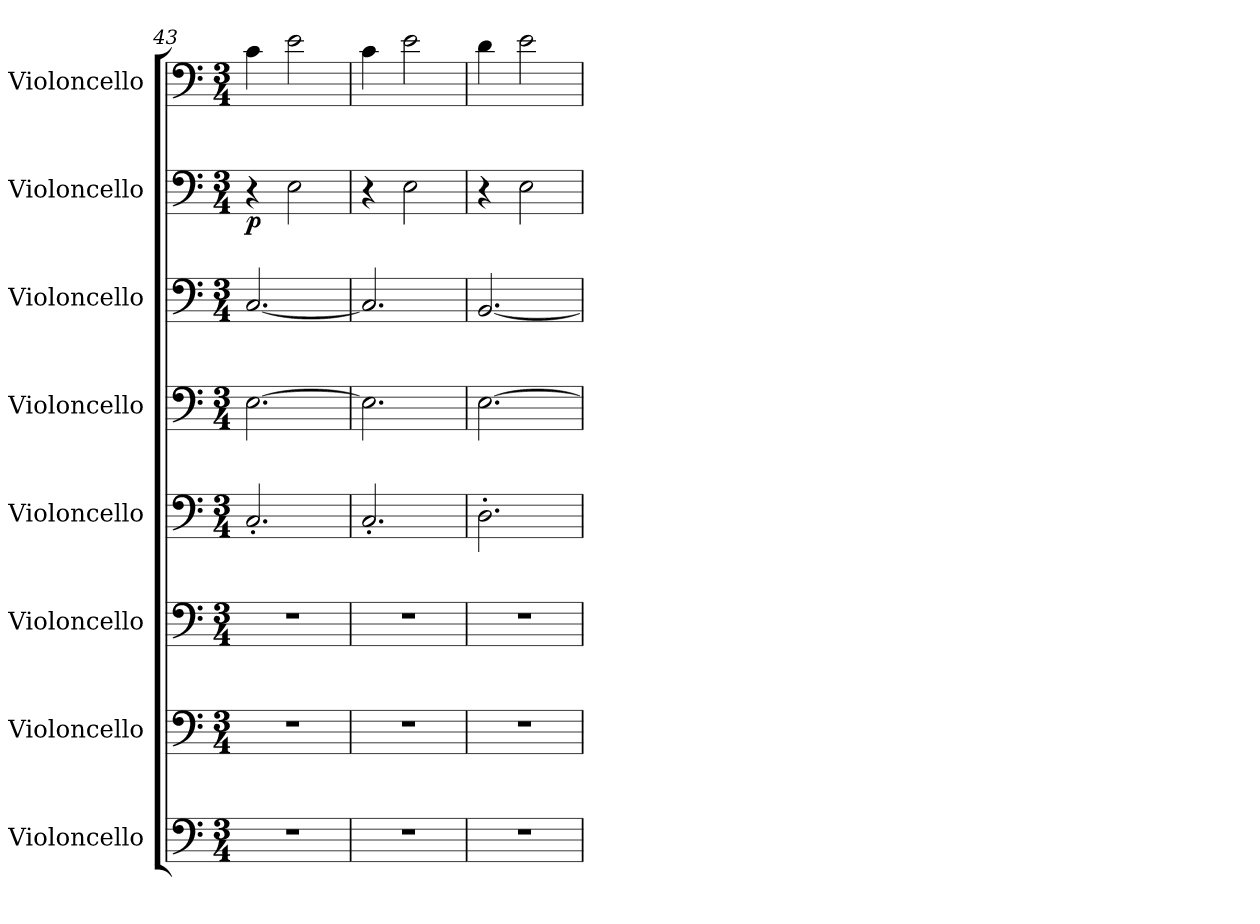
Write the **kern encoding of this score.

**kern	**kern	**kern	**kern	**kern	**kern	**kern	**dynam	**kern
*part8	*part7	*part6	*part5	*part4	*part3	*part2	*part2	*part1
*staff8	*staff7	*staff6	*staff5	*staff4	*staff3	*staff2	*staff2	*staff1
*I"Violoncello	*I"Violoncello	*I"Violoncello	*I"Violoncello	*I"Violoncello	*I"Violoncello	*I"Violoncello	*	*I"Violoncello
*I'Vc.	*I'Vc.	*I'Vc.	*I'Vc.	*I'Vc.	*I'Vc.	*I'Vc.	*	*I'Vc.
!!LO:PB:g=z
*clefF4	*clefF4	*clefF4	*clefF4	*clefF4	*clefF4	*clefF4	*	*clefF4
*k[]	*k[]	*k[]	*k[]	*k[]	*k[]	*k[]	*	*k[]
*M3/4	*M3/4	*M3/4	*M3/4	*M3/4	*M3/4	*M3/4	*	*M3/4
=43	=43	=43	=43	=43	=43	=43	=43	=43
!	!	!	!	!	!	!	!LO:DY:b	!
2.r	2.r	2.r	2.C'/	[2.E\	[2.C/	4r	p	4c\
.	.	.	.	.	.	2E\	.	2e\
=44	=44	=44	=44	=44	=44	=44	=44	=44
2.r	2.r	2.r	2.C'/	2.E\]	2.C/]	4r	.	4c\
.	.	.	.	.	.	2E\	.	2e\
=45	=45	=45	=45	=45	=45	=45	=45	=45
2.r	2.r	2.r	2.D'\	[2.E\	[2.BB/	4r	.	4d\
.	.	.	.	.	.	2E\	.	2e\
=	=	=	=	=	=	=	=	=
*-	*-	*-	*-	*-	*-	*-	*-	*-
